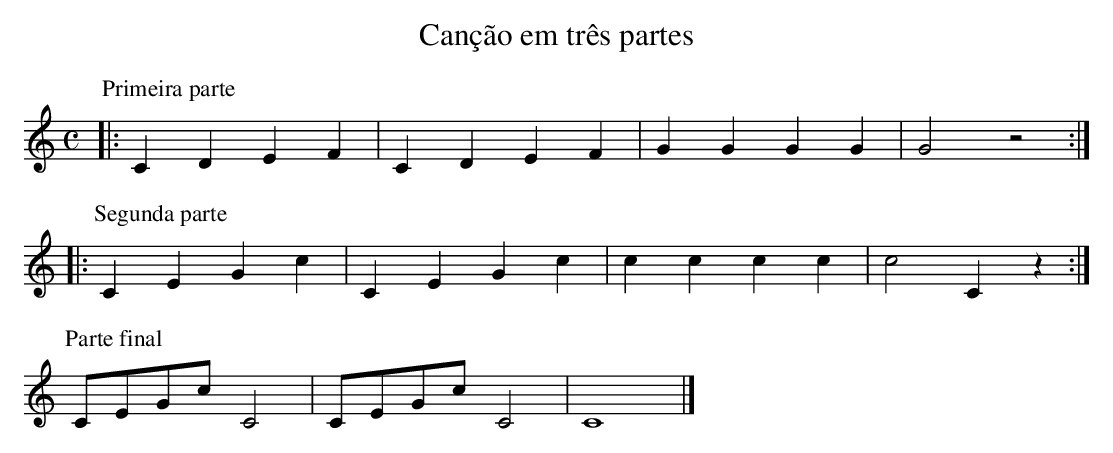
X:1
T: Canção em três partes
M: C
L: 1/4
K: C
P: Primeira parte
|: C D E F|C D E F|G G G G|G2 z2:||:
P: Segunda parte
C E G c|C E G c|c c c c|c2 Cz:|
P: Parte final
C/E/G/c/ C2|C/E/G/c/ C2|C4|]
